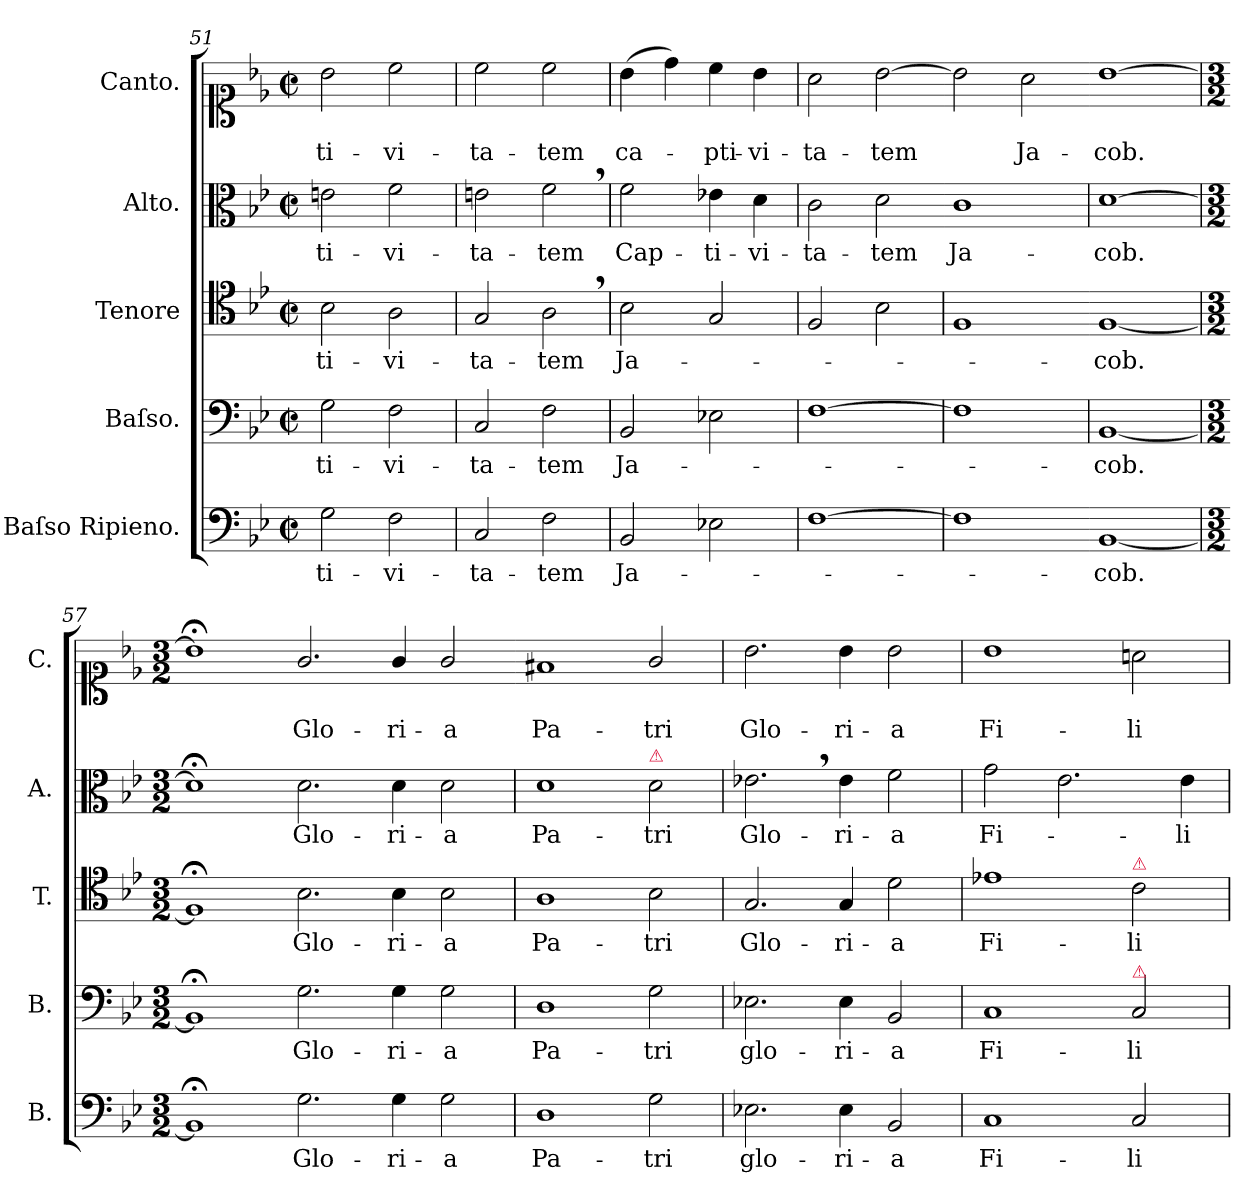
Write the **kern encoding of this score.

**kern	**text	**kern	**text	**kern	**text	**kern	**text	**kern	**text	**text
*part5	*part5	*part4	*part4	*part3	*part3	*part2	*part2	*part1	*part1	*part1
*staff5	*staff5	*staff4	*staff4	*staff3	*staff3	*staff2	*staff2	*staff1	*staff1	*staff1
*I"Baſso Ripieno.	*	*I"Baſso.	*	*I"Tenore	*	*I"Alto.	*	*I"Canto.	*	*
*I'B.	*	*I'B.	*	*I'T.	*	*I'A.	*	*I'C.	*	*
*clefF4	*	*clefF4	*	*clefC4	*	*clefC3	*	*clefC1	*	*
*k[b-e-]	*	*k[b-e-]	*	*k[b-e-]	*	*k[b-e-]	*	*k[b-e-]	*	*
*M2/2	*	*M2/2	*	*M2/2	*	*M2/2	*	*M2/2	*	*
*met(c|)	*	*met(c|)	*	*met(c|)	*	*met(c|)	*	*met(c|)	*	*
=51	=51	=51	=51	=51	=51	=51	=51	=51	=51	=51
!	!	!	!	!	!LO:LY:i	!	!LO:LY:i	!	!	!LO:LY:i
2G\	-ti-	2G\	-ti-	2B-\	-ti-	2en\	-ti-	2b-\	.	-ti-
!	!	!	!	!	!LO:LY:i	!	!LO:LY:i	!	!	!LO:LY:i
2F\	-vi-	2F\	-vi-	2A\	-vi-	2f\	-vi-	2cc\	.	-vi-
=52	=52	=52	=52	=52	=52	=52	=52	=52	=52	=52
!	!	!	!	!	!LO:LY:i	!	!LO:LY:i	!	!	!LO:LY:i
2C/	-ta-	2C/	-ta-	2G/	-ta-	2en\	-ta-	2cc\	.	-ta-
!	!	!	!	!	!LO:LY:i	!	!LO:LY:i	!	!	!LO:LY:i
2F\	-tem	2F\	-tem	2A,<\	-tem	2f,\	-tem	2cc\	.	-tem
=53	=53	=53	=53	=53	=53	=53	=53	=53	=53	=53
2BB-/	Ja-	2BB-/	Ja-	2B-\	Ja-	2f\	Cap-	(4b-\	.	ca-
.	.	.	.	.	.	.	.	4dd\)	.	.
2E-X\	.	2E-X\	.	2G/	.	4e-X\	-ti-	4cc\	.	-pti-
.	.	.	.	.	.	4d\	-vi-	4b-\	.	-vi-
=54	=54	=54	=54	=54	=54	=54	=54	=54	=54	=54
[1F\	.	[1F\	.	2F/	.	2c\	-ta-	2a\	.	-ta-
.	.	.	.	2B-\	.	2d\	-tem	[2b-\	.	-tem
=55	=55-	=55	=55-	=55	=55-	=55-	=55-	=55-	=55-	=55-
1F\]	.	1F\]	.	1F/	.	1c\	Ja-	2b-\]	.	.
.	.	.	.	.	.	.	.	2a\	.	Ja-
=56-	=56-	=56	=56-	=56-	=56-	=56	=56-	=56-	=56-	=56-
[1BB-/	cob.	[1BB-/	cob.	[1F/	-cob.	[1d\	-cob.	[1b-\	.	-cob.
=57	=57	=57	=57	=57	=57	=57	=57	=57	=57	=57
*M3/2	*	*M3/2	*	*M3/2	*	*M3/2	*	*M3/2	*	*
1BB-;</]	.	1BB-;</]	.	1F;</]	.	1d;<\]	.	1b-;<\]	.	.
2.G\	Glo-	2.G\	Glo-	2.B-\	Glo-	2.d\	Glo-	2.g/	.	Glo-
4G\	-ri-	4G\	-ri-	4B-\	-ri-	4d\	-ri-	4g/	.	-ri-
2G\	-a	2G\	-a	2B-\	-a	2d\	-a	2g/	.	-a
=58	=58-	=58	=58-	=58	=58-	=58	=58-	=58-	=58-	=58-
1D\	Pa-	1D\	Pa-	1A\	Pa-	1d\	Pa-	1f#X/	.	Pa-
!	!	!	!	!	!	!LO:TX:a:color=crimson:t=⚠	!	!	!	!
2G\	-tri	2G\	-tri	2B-\	-tri	2d\	-tri	2g/	.	-tri
=59	=59	=59	=59	=59	=59	=59	=59	=59	=59	=59
2.E-X\	glo-	2.E-X\	glo-	2.G/	Glo-	2.e-X,\	Glo-	2.b-\	.	Glo-
4E-\	-ri-	4E-\	-ri-	4G/	-ri-	4e-\	-ri-	4b-\	.	-ri-
2BB-/	-a	2BB-/	-a	2d\	-a	2f\	-a	2b-\	.	-a
=60	=60	=60	=60	=60	=60	=60	=60	=60	=60	=60
1C/	Fi-	1C/	Fi-	1e-X\	Fi-	2g\	Fi-	1b-\	.	Fi-
.	.	.	.	.	.	2.e-\	.	.	.	.
!	!	!	!	!LO:TX:a:color=crimson:t=⚠	!	!	!	!	!	!
!	!	!LO:TX:a:color=crimson:t=⚠	!	!	!	!	!	!	!	!
2C/	-li-	2C/	-li-	2c\	-li-	.	.	2an\	.	-li-
.	.	.	.	.	.	4e-\	-li-	.	.	.
=	=	=	=	=	=	=	=	=	=	=
*-	*-	*-	*-	*-	*-	*-	*-	*-	*-	*-
